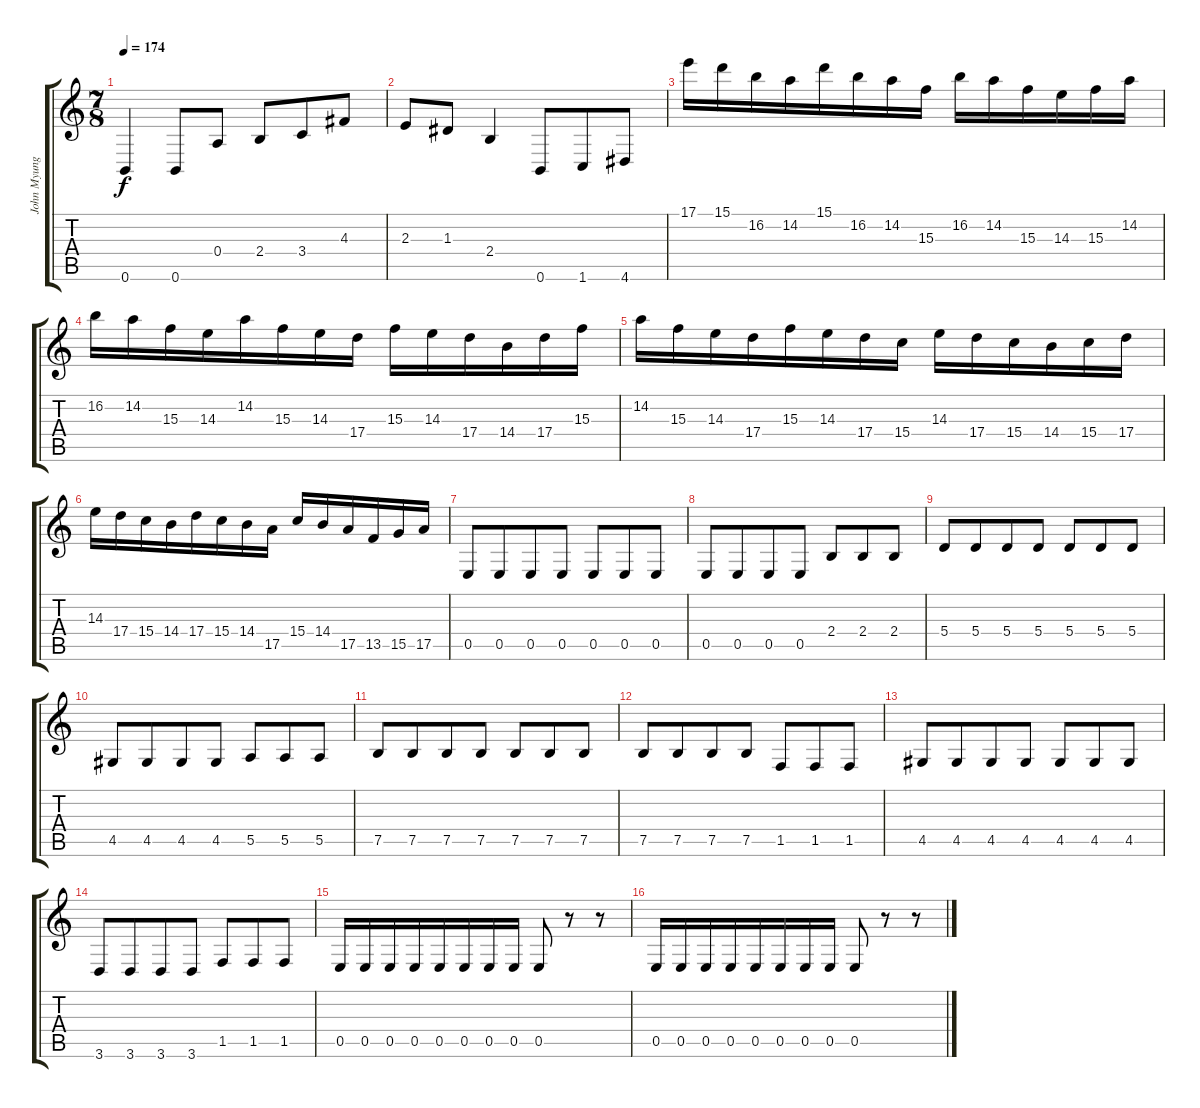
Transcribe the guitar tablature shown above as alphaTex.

\track ("John Myung" "John Myung") {instrument electricbassfinger}
\staff {score tabs}
\tuning (B3 G3 D3 A2 E2 B1) {hide}
\ts (7 8)
\tempo 174
\clef g2
\ks c
0.6.4{dy f} 0.6.8 0.4.8 2.4.8 3.4.8 4.3.8 |
2.3.8 1.3.8 2.4.4 0.6.8 1.6.8 4.6.8 |
17.1.16 15.1.16 16.2.16 14.2.16 15.1.16 16.2.16 14.2.16 15.3.16 16.2.16 14.2.16 15.3.16 14.3.16 15.3.16 14.2.16 |
16.2.16 14.2.16 15.3.16 14.3.16 14.2.16 15.3.16 14.3.16 17.4.16 15.3.16 14.3.16 17.4.16 14.4.16 17.4.16 15.3.16 |
14.2.16 15.3.16 14.3.16 17.4.16 15.3.16 14.3.16 17.4.16 15.4.16 14.3.16 17.4.16 15.4.16 14.4.16 15.4.16 17.4.16 |
14.3.16 17.4.16 15.4.16 14.4.16 17.4.16 15.4.16 14.4.16 17.5.16 15.4.16 14.4.16 17.5.16 13.5.16 15.5.16 17.5.16 |
0.5.8 0.5.8 0.5.8 0.5.8 0.5.8 0.5.8 0.5.8 |
0.5.8 0.5.8 0.5.8 0.5.8 2.4.8 2.4.8 2.4.8 |
5.4.8 5.4.8 5.4.8 5.4.8 5.4.8 5.4.8 5.4.8 |
4.5.8 4.5.8 4.5.8 4.5.8 5.5.8 5.5.8 5.5.8 |
7.5.8 7.5.8 7.5.8 7.5.8 7.5.8 7.5.8 7.5.8 |
7.5.8 7.5.8 7.5.8 7.5.8 1.5.8 1.5.8 1.5.8 |
4.5.8 4.5.8 4.5.8 4.5.8 4.5.8 4.5.8 4.5.8 |
3.6.8 3.6.8 3.6.8 3.6.8 1.5.8 1.5.8 1.5.8 |
0.5.16 0.5.16 0.5.16 0.5.16 0.5.16 0.5.16 0.5.16 0.5.16 0.5.8 r.8 r.8 |
0.5.16 0.5.16 0.5.16 0.5.16 0.5.16 0.5.16 0.5.16 0.5.16 0.5.8 r.8 r.8
